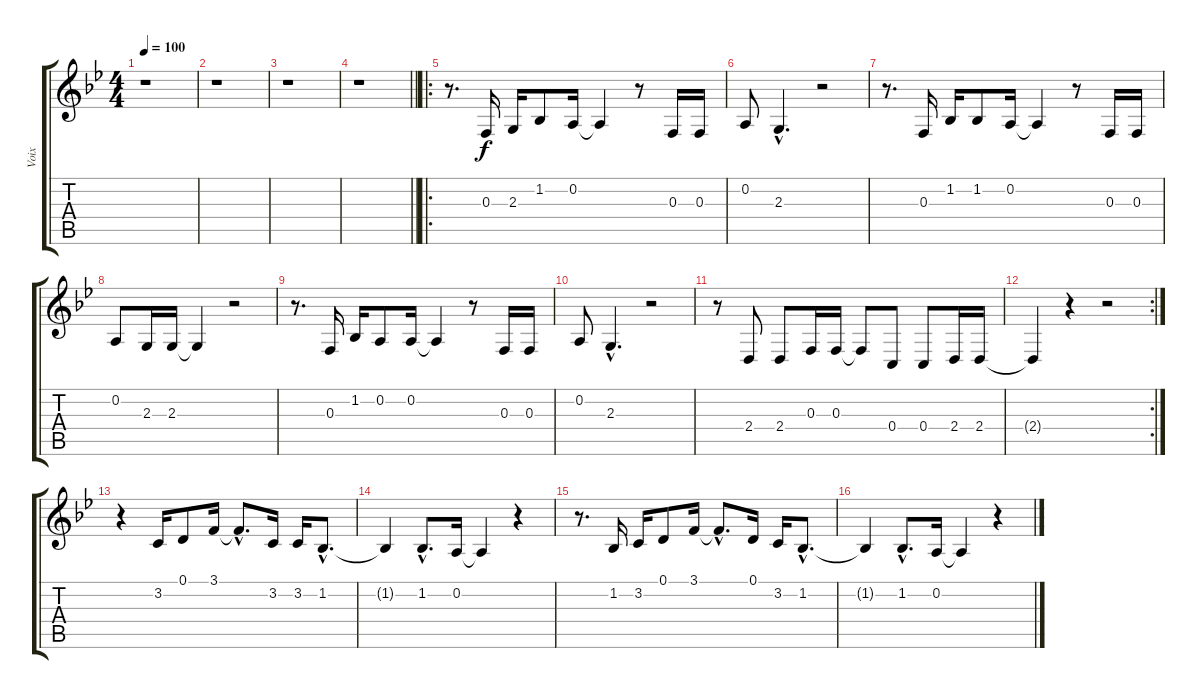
\track ("Voix" "Voix") {instrument choiraahs}
\staff {score tabs}
\tuning (D4 A3 F3 C3 G2 D2) {hide}
\ts (4 4)
\tempo 100
\clef g2
\ks bb
r.1{dy f instrument choiraahs} |
r.1 |
r.1 |
\barLineRight lightlight
r.1 |
\ro
r.8{d} 0.3.16 2.3.16 1.2.8 0.2.16 0.2{t}.4 r.8 0.3.16 0.3.16 |
0.2.8 2.3{hac}.4{d} r.2 |
r.8{d} 0.3.16 1.2.16 1.2.8 0.2.16 0.2{t}.4 r.8 0.3.16 0.3.16 |
0.2.8 2.3.16 2.3.16 2.3{t}.4 r.2 |
r.8{d} 0.3.16 1.2.16 0.2.8 0.2.16 0.2{t}.4 r.8 0.3.16 0.3.16 |
0.2.8 2.3{hac}.4{d} r.2 |
r.8 2.4.8 2.4.8 0.3.16 0.3.16 0.3{t}.8 0.4.8 0.4.8 2.4.16 2.4.16 |
\rc 2
2.4{t}.4 r.4 r.2 |
r.4 3.2.16 0.1.8 3.1.16 3.1{hac t}.8{d} 3.2.16 3.2.16 1.2{hac}.8{d} |
1.2{t}.4 1.2{hac}.8{d} 0.2.16 0.2{t}.4 r.4 |
r.8{d} 1.2.16 3.2.16 0.1.8 3.1.16 3.1{hac t}.8{d} 0.1.16 3.2.16 1.2{hac}.8{d} |
1.2{t}.4 1.2{hac}.8{d} 0.2.16 0.2{t}.4 r.4
